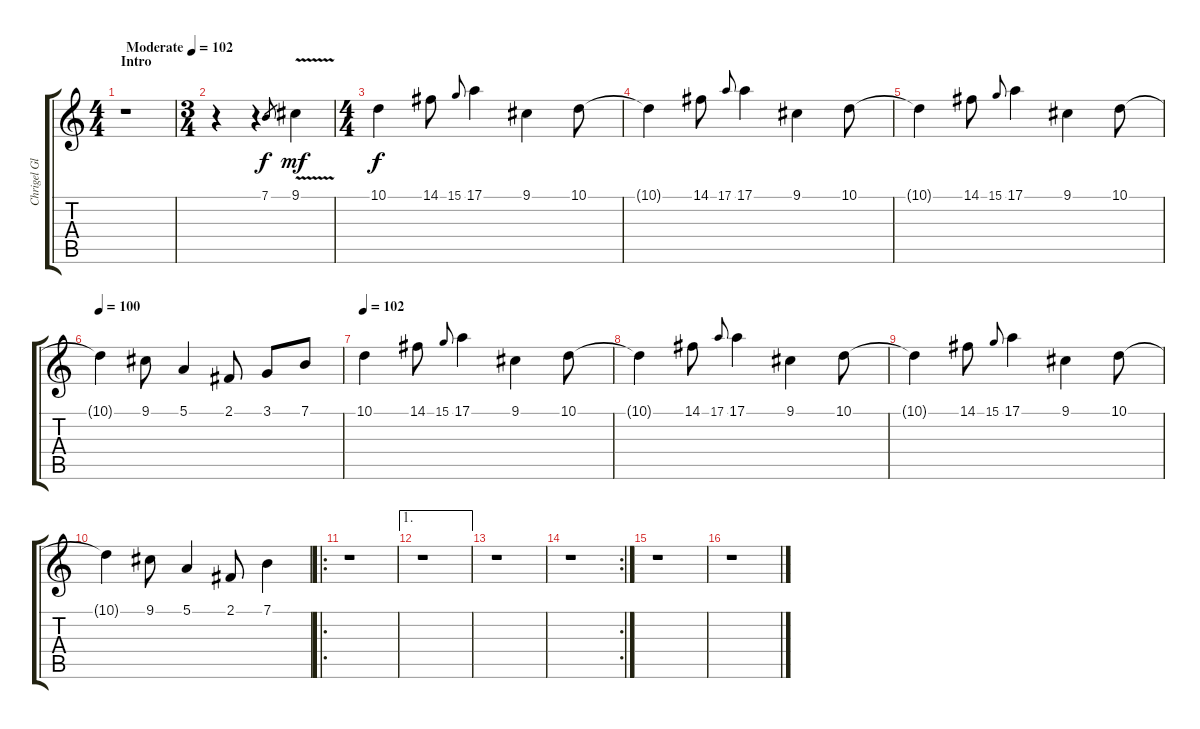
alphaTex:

\track ("Chrigel Glanzmann or Sevan" "Chrigel Gl") {instrument bagpipe}
\staff {score tabs}
\tuning (E4 B3 G3 D3 A2 E2) {hide}
\ts (4 4)
\section ("" "Intro")
\tempo (102 "Moderate")
\clef g2
\ks c
r.1{dy f instrument bagpipe} |
\ts (3 4)
r.4 r.4 7.1.8{gr} 9.1{v}.4{dy mf} |
\ts (4 4)
10.1.4{dy f} 14.1.8 15.1.8{gr onbeat} 17.1.4 9.1.4 10.1.8 |
10.1{t}.4 14.1.8 17.1.8{gr onbeat} 17.1.4 9.1.4 10.1.8 |
10.1{t}.4 14.1.8 15.1.8{gr onbeat} 17.1.4 9.1.4 10.1.8 |
\tempo 100
10.1{t}.4 9.1.8 5.1.4 2.1.8 3.1.8 7.1.8 |
\tempo 102
10.1.4 14.1.8 15.1.8{gr onbeat} 17.1.4 9.1.4 10.1.8 |
10.1{t}.4 14.1.8 17.1.8{gr onbeat} 17.1.4 9.1.4 10.1.8 |
10.1{t}.4 14.1.8 15.1.8{gr onbeat} 17.1.4 9.1.4 10.1.8 |
10.1{t}.4 9.1.8 5.1.4 2.1.8 7.1.4 |
\ro
r.1 |
\ae 1
r.1 |
r.1 |
\rc 2
r.1 |
r.1 |
r.1
